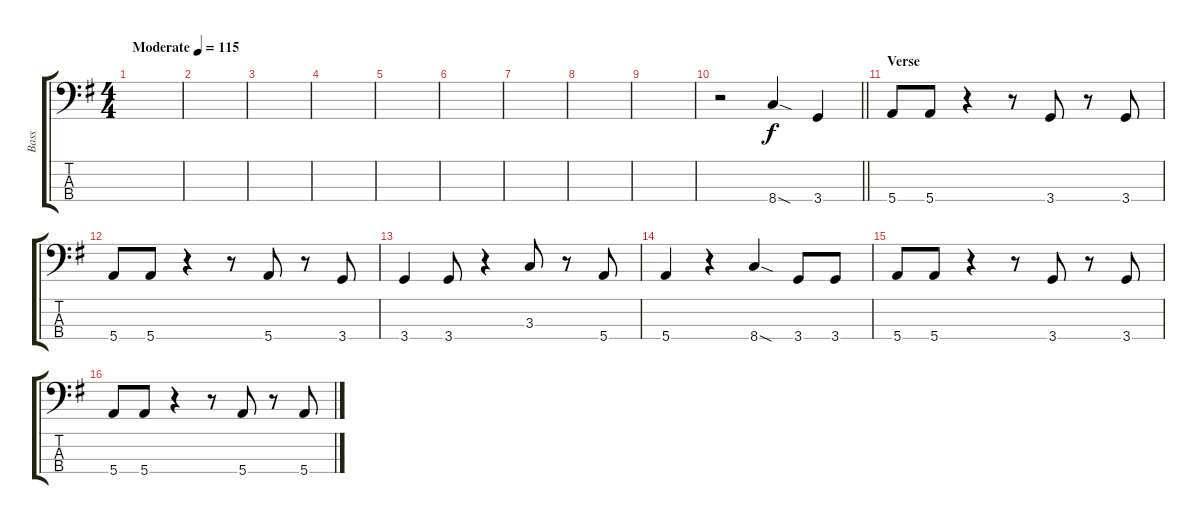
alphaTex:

\track ("Bass" "Bass") {instrument electricbassfinger}
\staff {score tabs}
\tuning (G2 D2 A1 E1) {hide}
\ts (4 4)
\tempo (115 "Moderate")
\clef f4
\ks g
|
|
|
|
|
|
|
|
|
\barLineRight lightlight
r.2 8.4{sod}.4 3.4.4 |
\section ("" "Verse")
5.4.8 5.4.8 r.4 r.8 3.4.8 r.8 3.4.8 |
5.4.8 5.4.8 r.4 r.8 5.4.8 r.8 3.4.8 |
3.4.4 3.4.8 r.4 3.3.8 r.8 5.4.8 |
5.4.4 r.4 8.4{sod}.4 3.4.8 3.4.8 |
5.4.8 5.4.8 r.4 r.8 3.4.8 r.8 3.4.8 |
5.4.8 5.4.8 r.4 r.8 5.4.8 r.8 5.4.8
